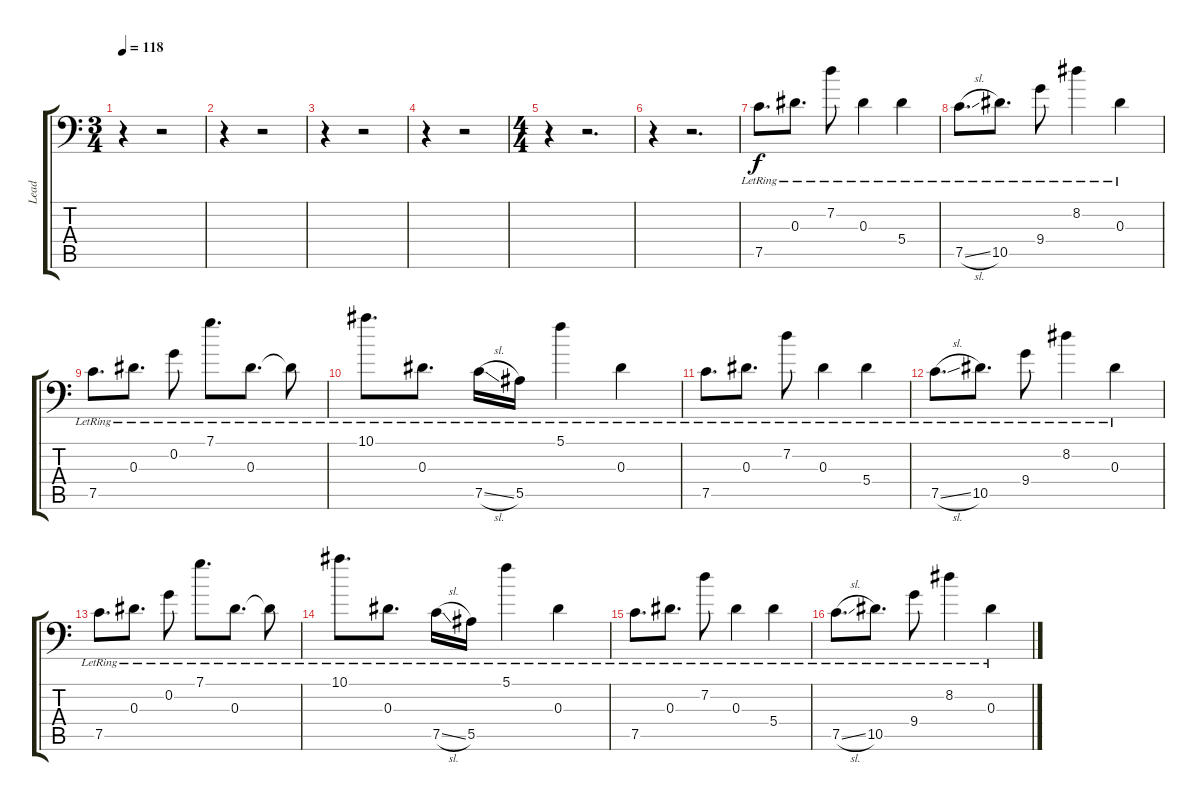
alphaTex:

\track ("Lead" "Lead") {instrument distortionguitar}
\staff {score tabs}
\tuning (C4 G3 Eb3 Bb2 F2 Bb1) {hide}
\ts (3 4)
\tempo 118
\clef f4
\ks c
r.4{dy f} r.2 |
r.4 r.2 |
r.4 r.2 |
r.4 r.2 |
\ts (4 4)
r.4 r.2{d} |
r.4 r.2{d} |
7.5{lr}.8{d} 0.3{lr}.8{d} 7.2{lr}.8 0.3{lr}.4 5.4{lr}.4 |
7.5{sl lr}.8{d} 10.5{lr}.8{d} 9.4{lr}.8 8.2{lr}.4 0.3{lr}.4 |
7.5{lr}.8{d} 0.3{lr}.8{d} 0.2{lr}.8 7.1{lr}.8{d} 0.3{lr}.8{d} 0.3{lr t}.8 |
10.1{lr}.8{d} 0.3{lr}.8{d} 7.5{sl lr}.16 5.5{lr}.16 5.1{lr}.4 0.3{lr}.4 |
7.5{lr}.8{d} 0.3{lr}.8{d} 7.2{lr}.8 0.3{lr}.4 5.4{lr}.4 |
7.5{sl lr}.8{d} 10.5{lr}.8{d} 9.4{lr}.8 8.2{lr}.4 0.3{lr}.4 |
7.5{lr}.8{d} 0.3{lr}.8{d} 0.2{lr}.8 7.1{lr}.8{d} 0.3{lr}.8{d} 0.3{lr t}.8 |
10.1{lr}.8{d} 0.3{lr}.8{d} 7.5{sl lr}.16 5.5{lr}.16 5.1{lr}.4 0.3{lr}.4 |
7.5{lr}.8{d} 0.3{lr}.8{d} 7.2{lr}.8 0.3{lr}.4 5.4{lr}.4 |
7.5{sl lr}.8{d} 10.5{lr}.8{d} 9.4{lr}.8 8.2{lr}.4 0.3{lr}.4
